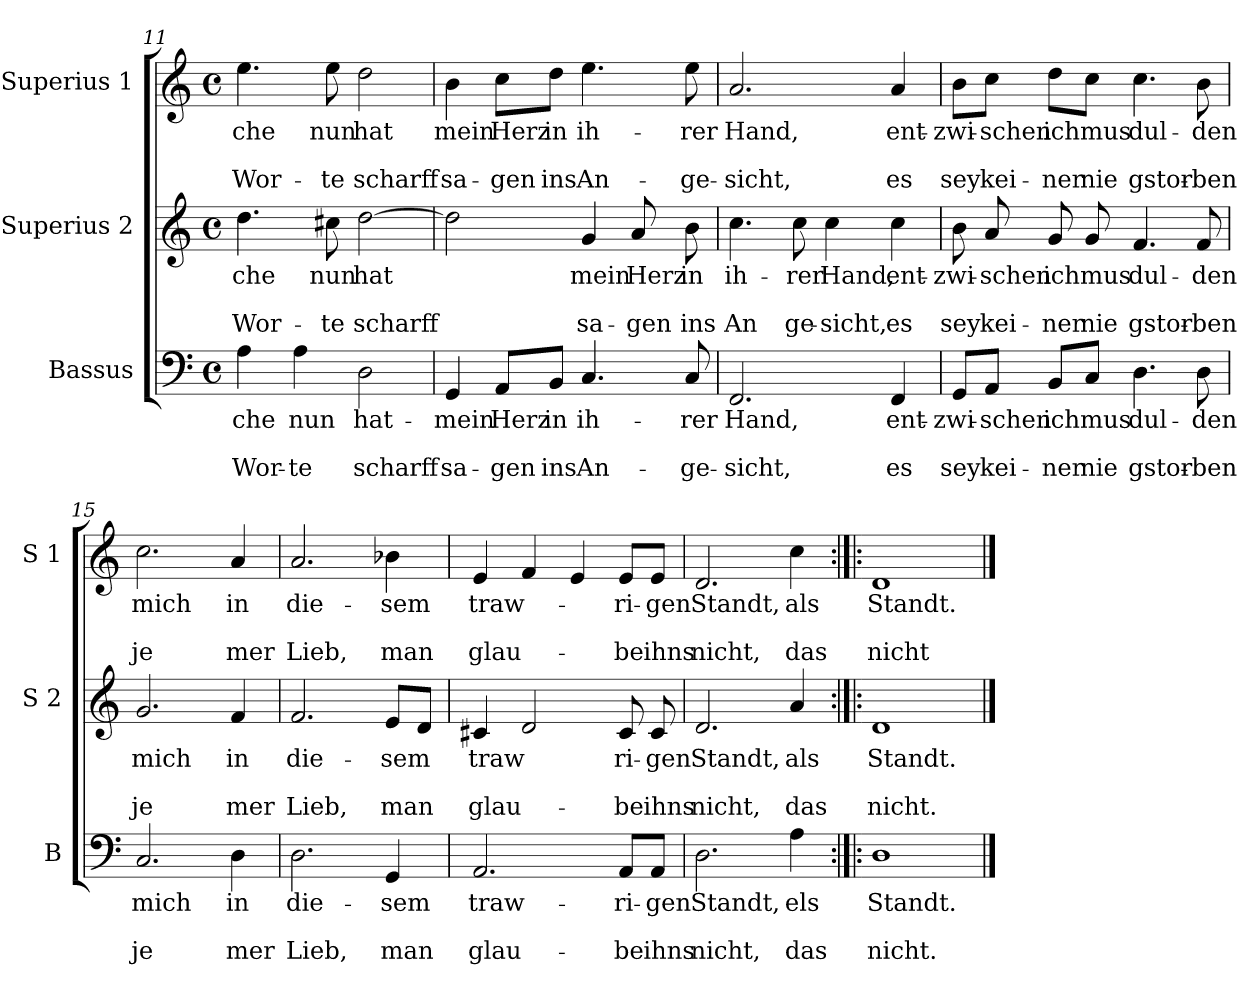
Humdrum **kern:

**kern	**text	**text	**text	**kern	**text	**text	**text	**kern	**text	**text	**text
*part3	*part3	*part3	*part3	*part2	*part2	*part2	*part2	*part1	*part1	*part1	*part1
*staff3	*staff3	*staff3	*staff3	*staff2	*staff2	*staff2	*staff2	*staff1	*staff1	*staff1	*staff1
*I"Bassus	*	*	*	*I"Superius 2	*	*	*	*I"Superius 1	*	*	*
*I'B	*	*	*	*I'S 2	*	*	*	*I'S 1	*	*	*
*clefF4	*	*	*	*clefG2	*	*	*	*clefG2	*	*	*
*k[]	*	*	*	*k[]	*	*	*	*k[]	*	*	*
*C:	*	*	*	*C:	*	*	*	*C:	*	*	*
*M4/4	*	*	*	*M4/4	*	*	*	*M4/4	*	*	*
*met(c)	*	*	*	*met(c)	*	*	*	*met(c)	*	*	*
=11	=11	=11	=11	=11	=11	=11	=11	=11	=11	=11	=11
!	!LO:LY:b	!	!LO:LY:b	!	!LO:LY:b	!	!LO:LY:b	!	!LO:LY:b	!	!LO:LY:b
4A\	-che	.	Wor-	4.dd\	-che	.	Wor-	4.ee\	-che	.	Wor-
!	!LO:LY:b	!	!LO:LY:b	!	!	!	!	!	!	!	!
4A\	nun	.	-te	.	.	.	.	.	.	.	.
!	!	!	!	!	!LO:LY:b	!	!LO:LY:b	!	!LO:LY:b	!	!LO:LY:b
.	.	.	.	8cc#X\	nun	.	-te	8ee\	nun	.	-te
!	!LO:LY:b	!	!LO:LY:b	!	!LO:LY:b	!	!LO:LY:b	!	!LO:LY:b	!	!LO:LY:b
2D\	hat-	.	scharff	[2dd\	hat	.	scharff	2dd\	hat	.	scharff
!!LO:PB:g=z
=12	=12	=12	=12	=12	=12	=12	=12	=12	=12	=12	=12
!	!LO:LY:b	!	!LO:LY:b	!	!	!	!	!	!LO:LY:b	!	!LO:LY:b
4GG/	-mein	.	sa-	2dd\]	.	.	.	4b\	mein	.	sa-
!	!LO:LY:b	!	!LO:LY:b	!	!	!	!	!	!LO:LY:b	!	!LO:LY:b
8AA/L	Herz	.	-gen	.	.	.	.	8cc\L	Herz	.	-gen
!	!LO:LY:b	!	!LO:LY:b	!	!	!	!	!	!LO:LY:b	!	!LO:LY:b
8BB/J	in	.	ins	.	.	.	.	8dd\J	in	.	ins
!	!LO:LY:b	!	!LO:LY:b	!	!LO:LY:b	!	!LO:LY:b	!	!LO:LY:b	!	!LO:LY:b
4.C/	ih-	.	An-	4g/	mein	.	sa-	4.ee\	ih-	.	An-
!	!	!	!	!	!LO:LY:b	!	!LO:LY:b	!	!	!	!
.	.	.	.	8a/	Herz	.	-gen	.	.	.	.
!	!LO:LY:b	!	!LO:LY:b	!	!LO:LY:b	!	!LO:LY:b	!	!LO:LY:b	!	!LO:LY:b
8C/	-rer	.	-ge-	8b\	in	.	ins	8ee\	-rer	.	-ge-
=13	=13	=13	=13	=13	=13	=13	=13	=13	=13	=13	=13
!	!LO:LY:b	!	!LO:LY:b	!	!LO:LY:b	!	!LO:LY:b	!	!LO:LY:b	!	!LO:LY:b
2.FF/	Hand,	.	-sicht,	4.cc\	ih-	.	An	2.a/	Hand,	.	-sicht,
!	!	!	!	!	!LO:LY:b	!	!LO:LY:b	!	!	!	!
.	.	.	.	8cc\	-rer	.	ge-	.	.	.	.
!	!	!	!	!	!LO:LY:b	!	!LO:LY:b	!	!	!	!
.	.	.	.	4cc\	Hand,	.	-sicht,	.	.	.	.
!	!LO:LY:b	!	!LO:LY:b	!	!LO:LY:b	!	!LO:LY:b	!	!LO:LY:b	!	!LO:LY:b
4FF/	ent-	.	es	4cc\	ent-	.	es	4a/	ent-	.	es
=14	=14	=14	=14	=14	=14	=14	=14	=14	=14	=14	=14
!	!LO:LY:b	!	!LO:LY:b	!	!LO:LY:b	!	!LO:LY:b	!	!LO:LY:b	!	!LO:LY:b
8GG/L	-zwi-	.	sey	8b\	-zwi-	.	sey	8b\L	-zwi-	.	sey
!	!LO:LY:b	!	!LO:LY:b	!	!LO:LY:b	!	!LO:LY:b	!	!LO:LY:b	!	!LO:LY:b
8AA/J	-schen	.	kei-	8a/	-schen	.	kei-	8cc\J	-schen	.	kei-
!	!LO:LY:b	!	!LO:LY:b	!	!LO:LY:b	!	!LO:LY:b	!	!LO:LY:b	!	!LO:LY:b
8BB/L	ich	.	-ner	8g/	ich	.	-ner	8dd\L	ich	.	-ner
!	!LO:LY:b	!	!LO:LY:b	!	!LO:LY:b	!	!LO:LY:b	!	!LO:LY:b	!	!LO:LY:b
8C/J	mus	.	nie	8g/	mus	.	nie	8cc\J	mus	.	nie
!	!LO:LY:b	!	!LO:LY:b	!	!LO:LY:b	!	!LO:LY:b	!	!LO:LY:b	!	!LO:LY:b
4.D\	dul-	.	gstor-	4.f/	dul-	.	gstor-	4.cc\	dul-	.	gstor-
!	!LO:LY:b	!	!LO:LY:b	!	!LO:LY:b	!	!LO:LY:b	!	!LO:LY:b	!	!LO:LY:b
8D\	-den	.	-ben	8f/	-den	.	-ben	8b\	-den	.	-ben
=15	=15	=15	=15	=15	=15	=15	=15	=15	=15	=15	=15
!	!LO:LY:b	!	!LO:LY:b	!	!LO:LY:b	!	!LO:LY:b	!	!LO:LY:b	!	!LO:LY:b
2.C/	mich	.	je	2.g/	mich	.	je	2.cc\	mich	.	je
!	!LO:LY:b	!	!LO:LY:b	!	!LO:LY:b	!	!LO:LY:b	!	!LO:LY:b	!	!LO:LY:b
4D\	in	.	mer	4f/	in	.	mer	4a/	in	.	mer
!!LO:LB:g=z
=16	=16	=16	=16	=16	=16	=16	=16	=16	=16	=16	=16
!	!LO:LY:b	!	!LO:LY:b	!	!LO:LY:b	!	!LO:LY:b	!	!LO:LY:b	!	!LO:LY:b
2.D\	die-	.	Lieb,	2.f/	die-	.	Lieb,	2.a/	die-	.	Lieb,
!	!LO:LY:b	!	!LO:LY:b	!	!LO:LY:b	!	!LO:LY:b	!	!LO:LY:b	!	!LO:LY:b
4GG/	-sem	.	man	8e/L	-sem	.	man	4b-X\	-sem	.	man
.	.	.	.	8d/J	.	.	.	.	.	.	.
=17	=17	=17	=17	=17	=17	=17	=17	=17	=17	=17	=17
!	!LO:LY:b	!	!LO:LY:b	!	!LO:LY:b	!	!LO:LY:b	!	!LO:LY:b	!	!LO:LY:b
2.AA/	traw-	.	glau-	4c#X/	traw	.	glau-	4e/	traw-	.	glau-
.	.	.	.	2d/	.	.	.	4f/	.	.	.
.	.	.	.	.	.	.	.	4e/	.	.	.
!	!LO:LY:b	!	!LO:LY:b	!	!LO:LY:b	!	!LO:LY:b	!	!LO:LY:b	!	!LO:LY:b
8AA/L	-ri-	.	-be	8c#/	ri-	.	-be	8e/L	-ri-	.	-be
!	!LO:LY:b	!	!LO:LY:b	!	!LO:LY:b	!	!LO:LY:b	!	!LO:LY:b	!	!LO:LY:b
8AA/J	-gen	.	ihns	8c#/	-gen	.	ihns	8e/J	-gen	.	ihns
=18	=18	=18	=18	=18	=18	=18	=18	=18	=18	=18	=18
!	!LO:LY:b	!	!LO:LY:b	!	!LO:LY:b	!	!LO:LY:b	!	!LO:LY:b	!	!LO:LY:b
2.D\	Standt,	.	nicht,	2.d/	Standt,	.	nicht,	2.d/	Standt,	.	nicht,
!	!LO:LY:b	!	!LO:LY:b	!	!LO:LY:b	!	!LO:LY:b	!	!LO:LY:b	!	!LO:LY:b
4A\	els	.	das	4a/	als	.	das	4cc\	als	.	das
=19:|!|:	=19:|!|:	=19:|!|:	=19:|!|:	=19:|!|:	=19:|!|:	=19:|!|:	=19:|!|:	=19:|!|:	=19:|!|:	=19:|!|:	=19:|!|:
!	!LO:LY:b	!	!LO:LY:b	!	!LO:LY:b	!	!LO:LY:b	!	!LO:LY:b	!	!LO:LY:b
1D	Standt.	.	nicht.	1d	Standt.	.	nicht.	1d	Standt.	.	nicht
==	==	==	==	==	==	==	==	==	==	==	==
*-	*-	*-	*-	*-	*-	*-	*-	*-	*-	*-	*-
